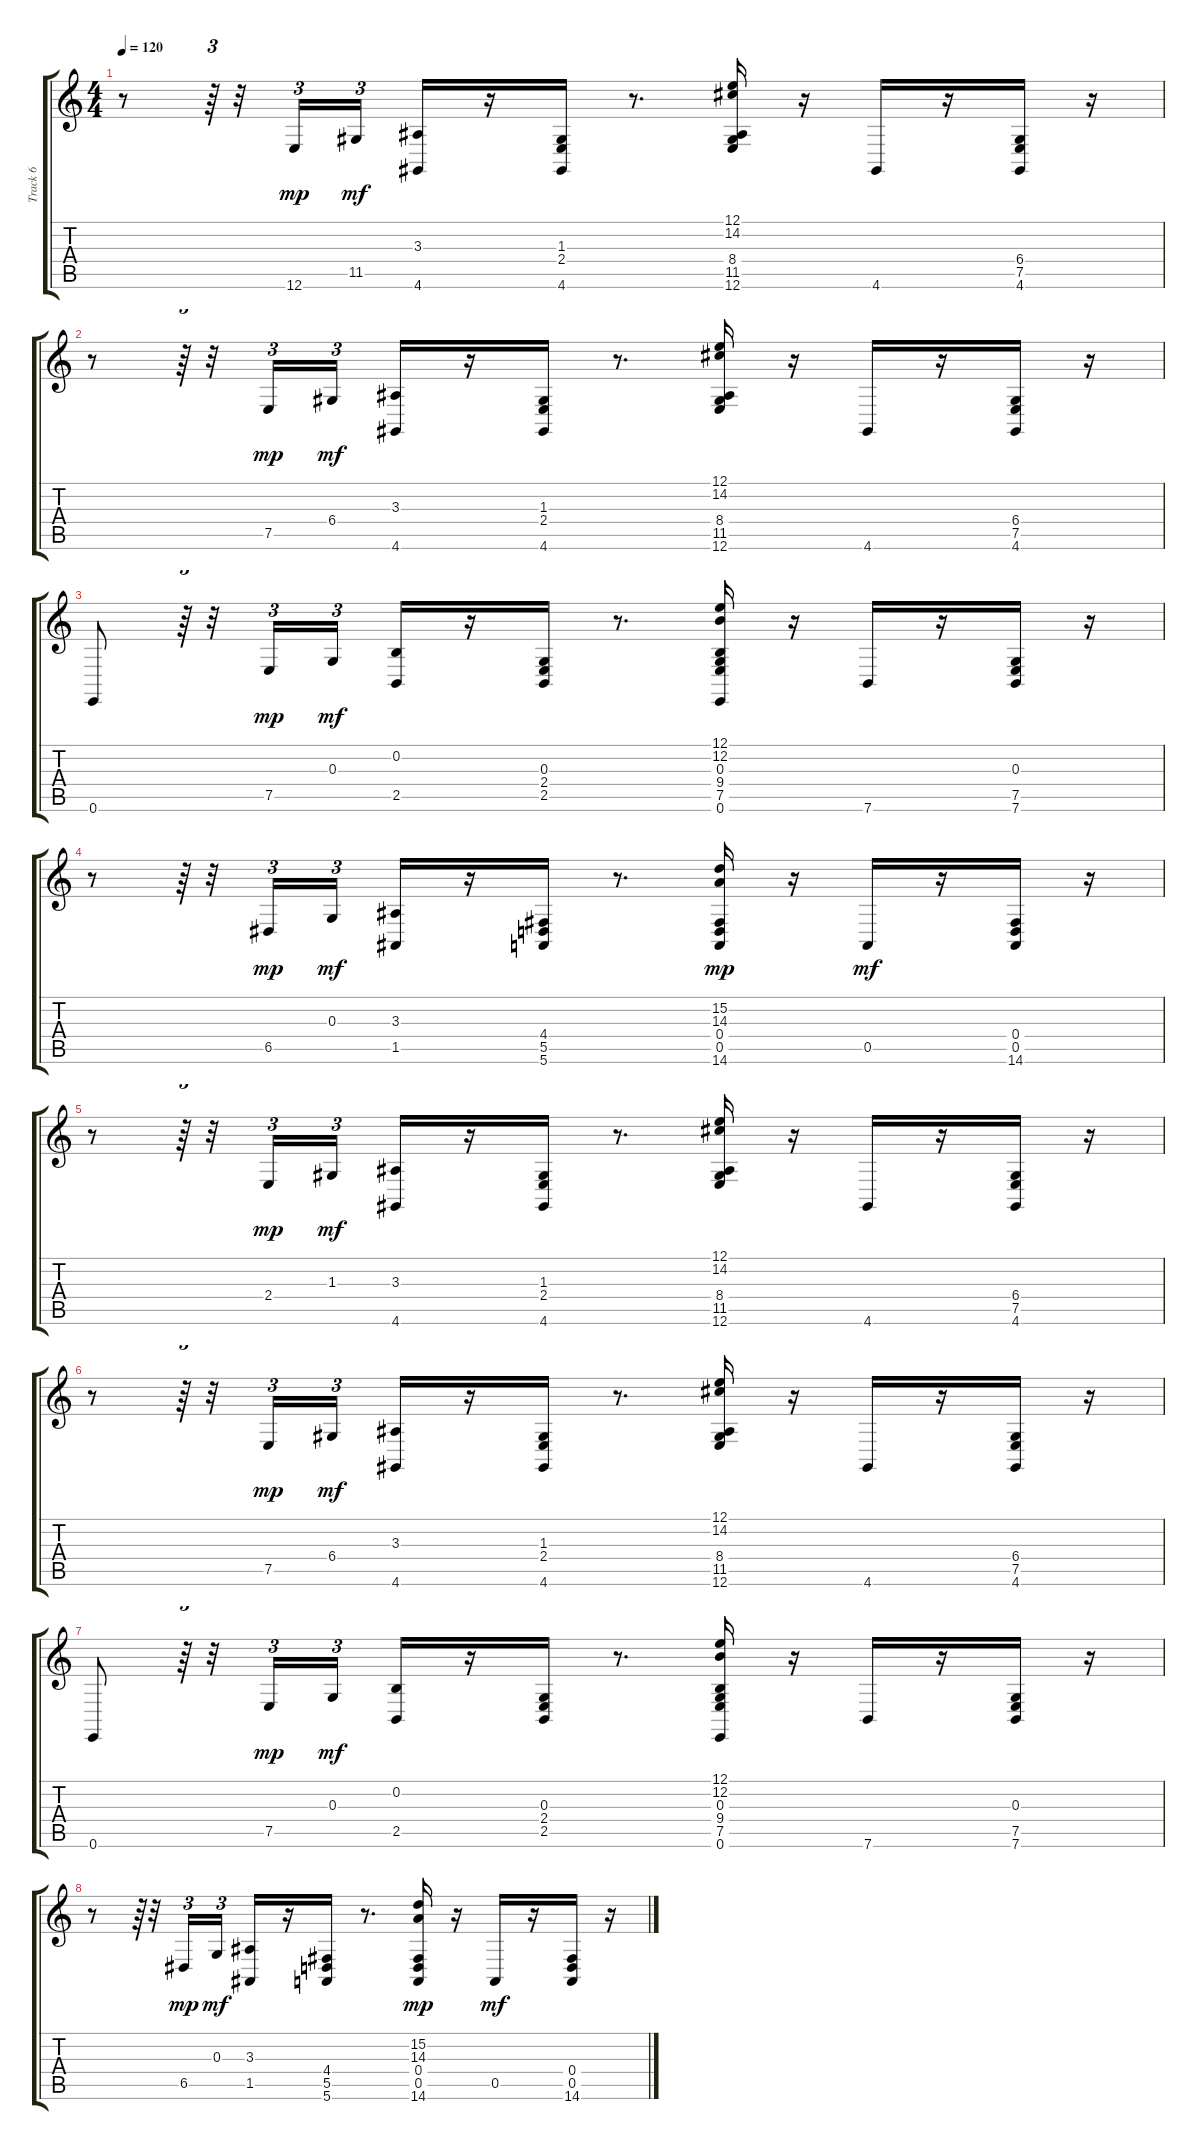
\track ("Track 6" "Track 6") {instrument acousticgrandpiano}
\staff {score tabs}
\tuning (E4 B3 G3 D3 A2 E2) {hide}
\ts (4 4)
\tempo 120
\clef g2
\ks c
r.8{dy mf} r.64{tu (3 2)} r.32 12.6.16{tu (3 2) dy mp} 11.5.16{tu (3 2) dy mf} (3.3 4.6).16 r.16 (1.3 2.4 4.6).16 r.8{d} (12.1 14.2 8.4 11.5 12.6).16 r.16 4.6.16 r.16 (6.4 7.5 4.6).16 r.16 |
r.8 r.64{tu (3 2)} r.32 7.5.16{tu (3 2) dy mp} 6.4.16{tu (3 2) dy mf} (3.3 4.6).16 r.16 (1.3 2.4 4.6).16 r.8{d} (12.1 14.2 8.4 11.5 12.6).16 r.16 4.6.16 r.16 (6.4 7.5 4.6).16 r.16 |
0.6.8 r.64{tu (3 2)} r.32 7.5.16{tu (3 2) dy mp} 0.3.16{tu (3 2) dy mf} (0.2 2.5).16 r.16 (0.3 2.4 2.5).16 r.8{d} (12.1 12.2 0.3 9.4 7.5 0.6).16 r.16 7.6.16 r.16 (0.3 7.5 7.6).16 r.16 |
r.8 r.64{tu (3 2)} r.32 6.5.16{tu (3 2) dy mp} 0.3.16{tu (3 2) dy mf} (3.3 1.5).16 r.16 (4.4 5.5 5.6).16 r.8{d} (15.2 14.3 0.4 0.5 14.6).16{dy mp} r.16 0.5.16{dy mf} r.16 (0.4 0.5 14.6).16 r.16 |
r.8 r.64{tu (3 2)} r.32 2.4.16{tu (3 2) dy mp} 1.3.16{tu (3 2) dy mf} (3.3 4.6).16 r.16 (1.3 2.4 4.6).16 r.8{d} (12.1 14.2 8.4 11.5 12.6).16 r.16 4.6.16 r.16 (6.4 7.5 4.6).16 r.16 |
r.8 r.64{tu (3 2)} r.32 7.5.16{tu (3 2) dy mp} 6.4.16{tu (3 2) dy mf} (3.3 4.6).16 r.16 (1.3 2.4 4.6).16 r.8{d} (12.1 14.2 8.4 11.5 12.6).16 r.16 4.6.16 r.16 (6.4 7.5 4.6).16 r.16 |
0.6.8 r.64{tu (3 2)} r.32 7.5.16{tu (3 2) dy mp} 0.3.16{tu (3 2) dy mf} (0.2 2.5).16 r.16 (0.3 2.4 2.5).16 r.8{d} (12.1 12.2 0.3 9.4 7.5 0.6).16 r.16 7.6.16 r.16 (0.3 7.5 7.6).16 r.16 |
r.8 r.64{tu (3 2)} r.32 6.5.16{tu (3 2) dy mp} 0.3.16{tu (3 2) dy mf} (3.3 1.5).16 r.16 (4.4 5.5 5.6).16 r.8{d} (15.2 14.3 0.4 0.5 14.6).16{dy mp} r.16 0.5.16{dy mf} r.16 (0.4 0.5 14.6).16 r.16
